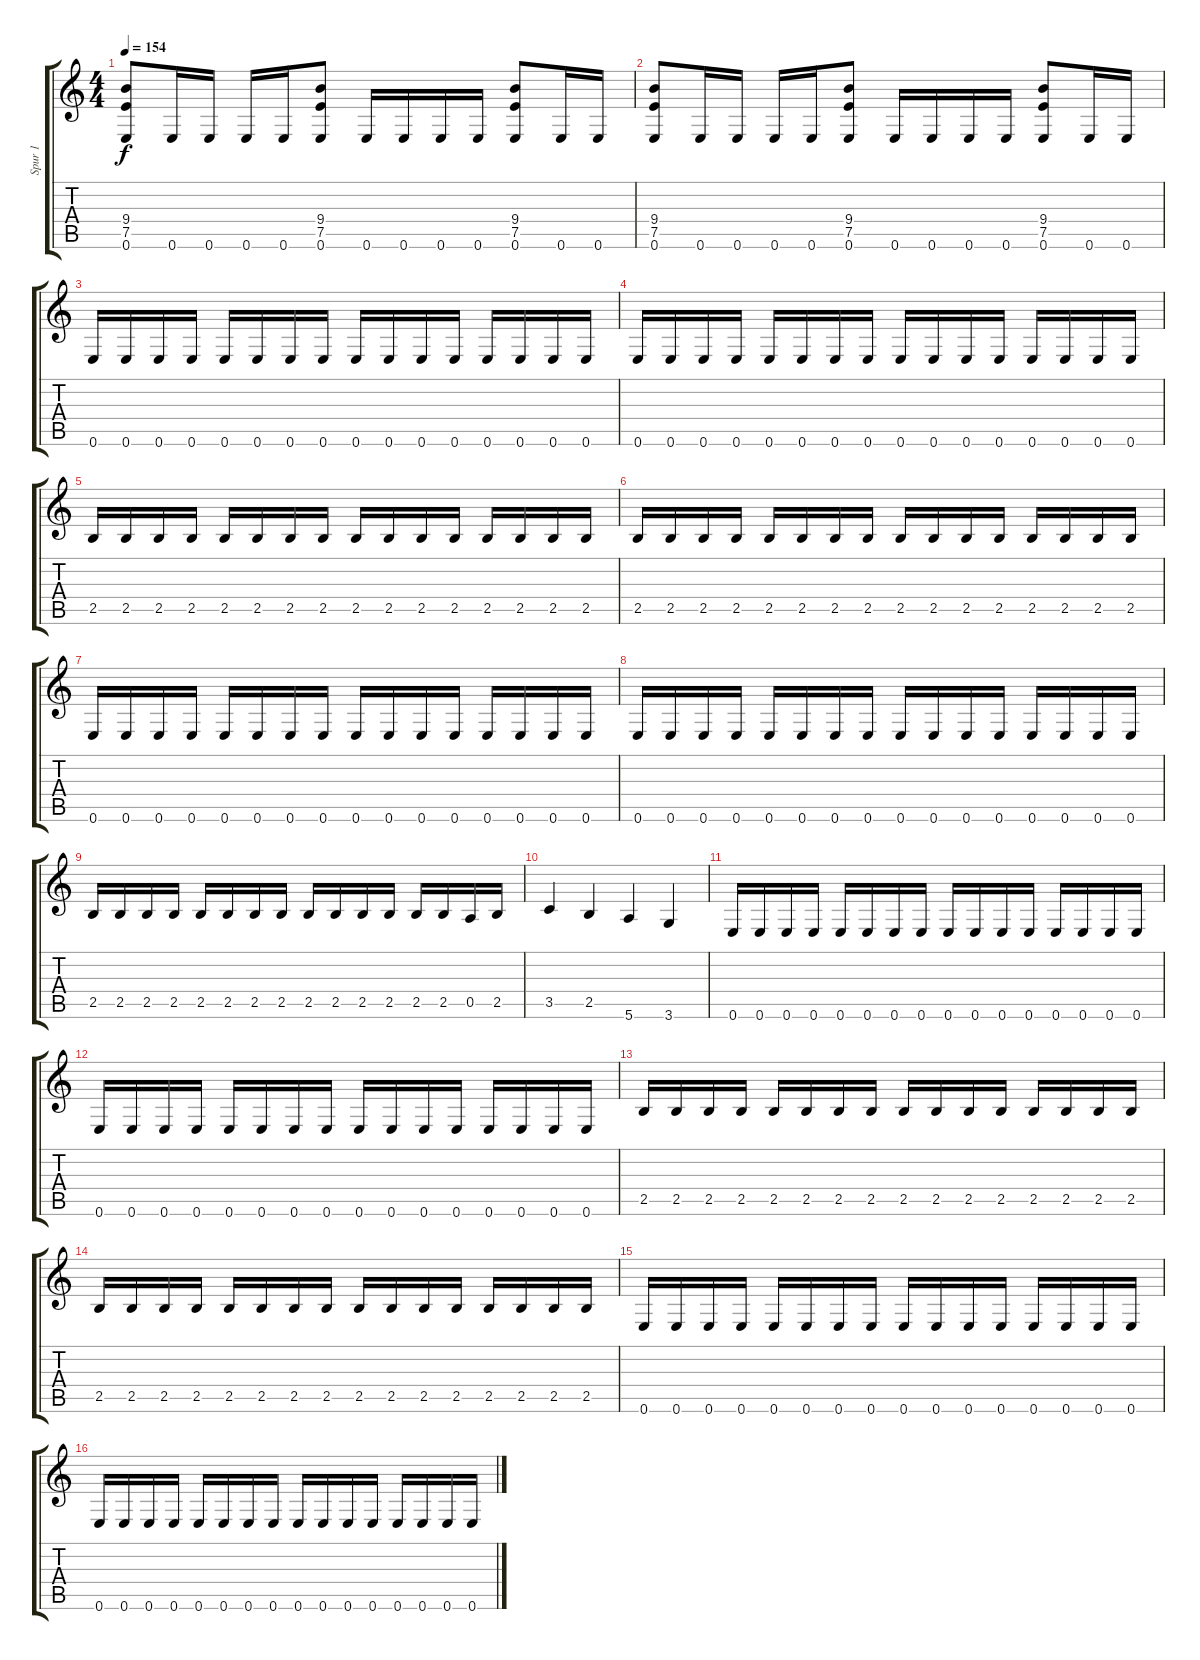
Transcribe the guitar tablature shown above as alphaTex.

\track ("Spur 1" "Spur 1") {instrument distortionguitar}
\staff {score tabs}
\tuning (E4 B3 G3 D3 A2 E2) {hide}
\ts (4 4)
\tempo 154
\clef g2
\ks c
(9.4 7.5 0.6).8{dy f} 0.6.16 0.6.16 0.6.16 0.6.16 (9.4 7.5 0.6).8 0.6.16 0.6.16 0.6.16 0.6.16 (9.4 7.5 0.6).8 0.6.16 0.6.16 |
(9.4 7.5 0.6).8 0.6.16 0.6.16 0.6.16 0.6.16 (9.4 7.5 0.6).8 0.6.16 0.6.16 0.6.16 0.6.16 (9.4 7.5 0.6).8 0.6.16 0.6.16 |
0.6.16 0.6.16 0.6.16 0.6.16 0.6.16 0.6.16 0.6.16 0.6.16 0.6.16 0.6.16 0.6.16 0.6.16 0.6.16 0.6.16 0.6.16 0.6.16 |
0.6.16 0.6.16 0.6.16 0.6.16 0.6.16 0.6.16 0.6.16 0.6.16 0.6.16 0.6.16 0.6.16 0.6.16 0.6.16 0.6.16 0.6.16 0.6.16 |
2.5.16 2.5.16 2.5.16 2.5.16 2.5.16 2.5.16 2.5.16 2.5.16 2.5.16 2.5.16 2.5.16 2.5.16 2.5.16 2.5.16 2.5.16 2.5.16 |
2.5.16 2.5.16 2.5.16 2.5.16 2.5.16 2.5.16 2.5.16 2.5.16 2.5.16 2.5.16 2.5.16 2.5.16 2.5.16 2.5.16 2.5.16 2.5.16 |
0.6.16 0.6.16 0.6.16 0.6.16 0.6.16 0.6.16 0.6.16 0.6.16 0.6.16 0.6.16 0.6.16 0.6.16 0.6.16 0.6.16 0.6.16 0.6.16 |
0.6.16 0.6.16 0.6.16 0.6.16 0.6.16 0.6.16 0.6.16 0.6.16 0.6.16 0.6.16 0.6.16 0.6.16 0.6.16 0.6.16 0.6.16 0.6.16 |
2.5.16 2.5.16 2.5.16 2.5.16 2.5.16 2.5.16 2.5.16 2.5.16 2.5.16 2.5.16 2.5.16 2.5.16 2.5.16 2.5.16 0.5.16 2.5.16 |
3.5.4 2.5.4 5.6.4 3.6.4 |
0.6.16 0.6.16 0.6.16 0.6.16 0.6.16 0.6.16 0.6.16 0.6.16 0.6.16 0.6.16 0.6.16 0.6.16 0.6.16 0.6.16 0.6.16 0.6.16 |
0.6.16 0.6.16 0.6.16 0.6.16 0.6.16 0.6.16 0.6.16 0.6.16 0.6.16 0.6.16 0.6.16 0.6.16 0.6.16 0.6.16 0.6.16 0.6.16 |
2.5.16 2.5.16 2.5.16 2.5.16 2.5.16 2.5.16 2.5.16 2.5.16 2.5.16 2.5.16 2.5.16 2.5.16 2.5.16 2.5.16 2.5.16 2.5.16 |
2.5.16 2.5.16 2.5.16 2.5.16 2.5.16 2.5.16 2.5.16 2.5.16 2.5.16 2.5.16 2.5.16 2.5.16 2.5.16 2.5.16 2.5.16 2.5.16 |
0.6.16 0.6.16 0.6.16 0.6.16 0.6.16 0.6.16 0.6.16 0.6.16 0.6.16 0.6.16 0.6.16 0.6.16 0.6.16 0.6.16 0.6.16 0.6.16 |
0.6.16 0.6.16 0.6.16 0.6.16 0.6.16 0.6.16 0.6.16 0.6.16 0.6.16 0.6.16 0.6.16 0.6.16 0.6.16 0.6.16 0.6.16 0.6.16
